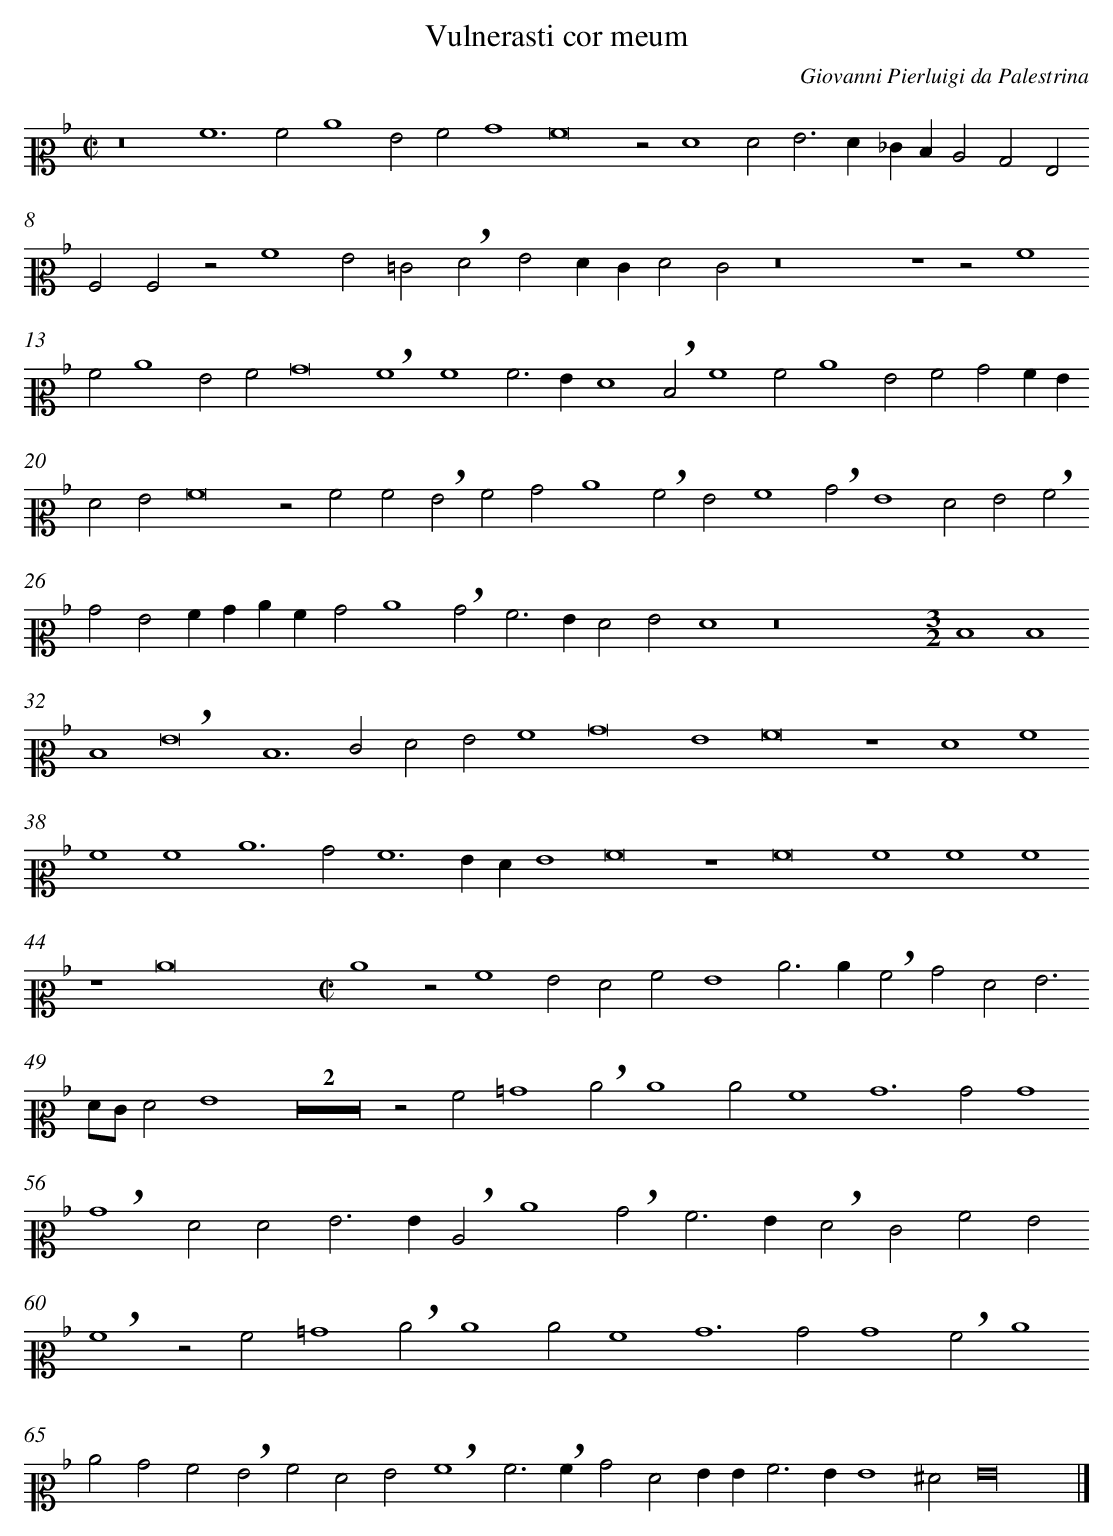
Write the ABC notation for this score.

X:1
T: Vulnerasti cor meum
C: Giovanni Pierluigi da Palestrina
L: 1/4
M: C|
K: F clef=C2
z8 [|]
A6A2 [|]
c4G2A2 [|]
B4A8 [|]
z2F4 [|]
F2G3F [|]
_EDC2B,2G,2 [|]
A,2A,2z2A4 [|]
G2=E2!breath!F2 [|]
G2FEF2E2 [|]
z8 [|]
z4z2A4 [|]
A2c4 [|]
G2A2B8 [|]
!breath!A4 [|]
A4A3G [|]
F4!breath!D2A4 [|]
A2c4 [|]
G2A2B2AG [|]
F2G2A8 [|]
z2A2 [|]
A2!breath!G2A2B2 [|]
c4!breath!A2G2 [|]
A4!breath!B2G4 [|]
F2G2!breath!A2 [|]
B2G2ABcA [|]
B2c4!breath!B2 [|]
A2>G2F2G2 [|]
F4z8 [|]
x4 [|]
[M:3/2]D4D4 [|]
D4 [|]
!breath!G8 [|]
D6 [|]
E2F2 [|]
G2A4 [|]
B8 [|]
G4 [|]
A8 [|]
z4 [|]
F4A4 [|]
A4 [|]
A4c6 [|]
B2 [|]
A6 [|]
GFG4 [|]
A8 [|]
z4 [|]
A8 [|]
A4 [|]
A4A4 [|]
z4 [|]
c8 [|]
x4 [|]
[M:C|]c4z2A4 [|]
G2F2A2 [|]
G4c3c [|]
!breath!A2B2F2G3 [|]
F/E/F2G4 [|]
Z2 [|]
z2A2=B4 [|]
!breath!c2c4c2 [|]
A4B6 [|]
B2B4 [|]
!breath!B4F2F2 [|]
G2>G2!breath!C2c4 [|]
!breath!B2A3G [|]
!breath!F2E2A2G2 [|]
!breath!A4z2A2 [|]
=B4!breath!c2c4 [|]
c2A4 [|]
B6B2 [|]
B4!breath!A2c4 [|]
c2B2A2 [|]
!breath!G2A2F2G2 [|]
!breath!A4A3!breath!A [|]
B2F2GGA3 [|]
GG4^F2 [|]
G16 |]
